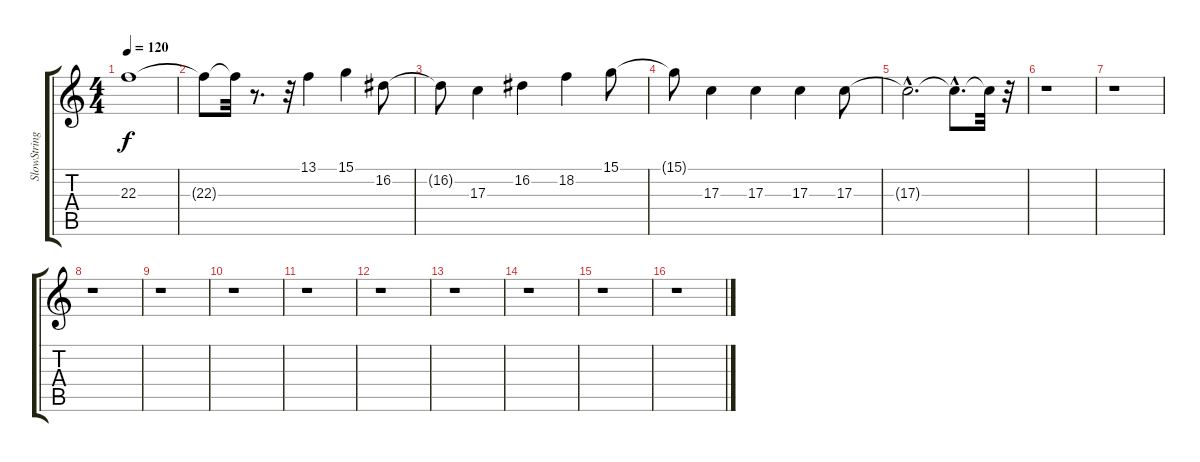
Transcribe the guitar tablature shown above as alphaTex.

\track ("SlowString" "SlowString") {instrument stringensemble2}
\staff {score tabs}
\tuning (E4 B3 G3 D3 A2 E2) {hide}
\ts (4 4)
\tempo 120
\clef g2
\ks c
22.3{t}.1{dy f} |
22.3{t}.8 22.3{t}.32 r.8{d} r.32 13.1.4 15.1.4 16.2.8 |
16.2{t}.8 17.3.4 16.2.4 18.2.4 15.1.8 |
15.1{t}.8 17.3.4 17.3.4 17.3.4 17.3.8 |
17.3{hac t}.2{d} 17.3{hac t}.8{d} 17.3{t}.32 r.32 |
r.1 |
r.1 |
r.1 |
r.1 |
r.1 |
r.1 |
r.1 |
r.1 |
r.1 |
r.1 |
r.1
